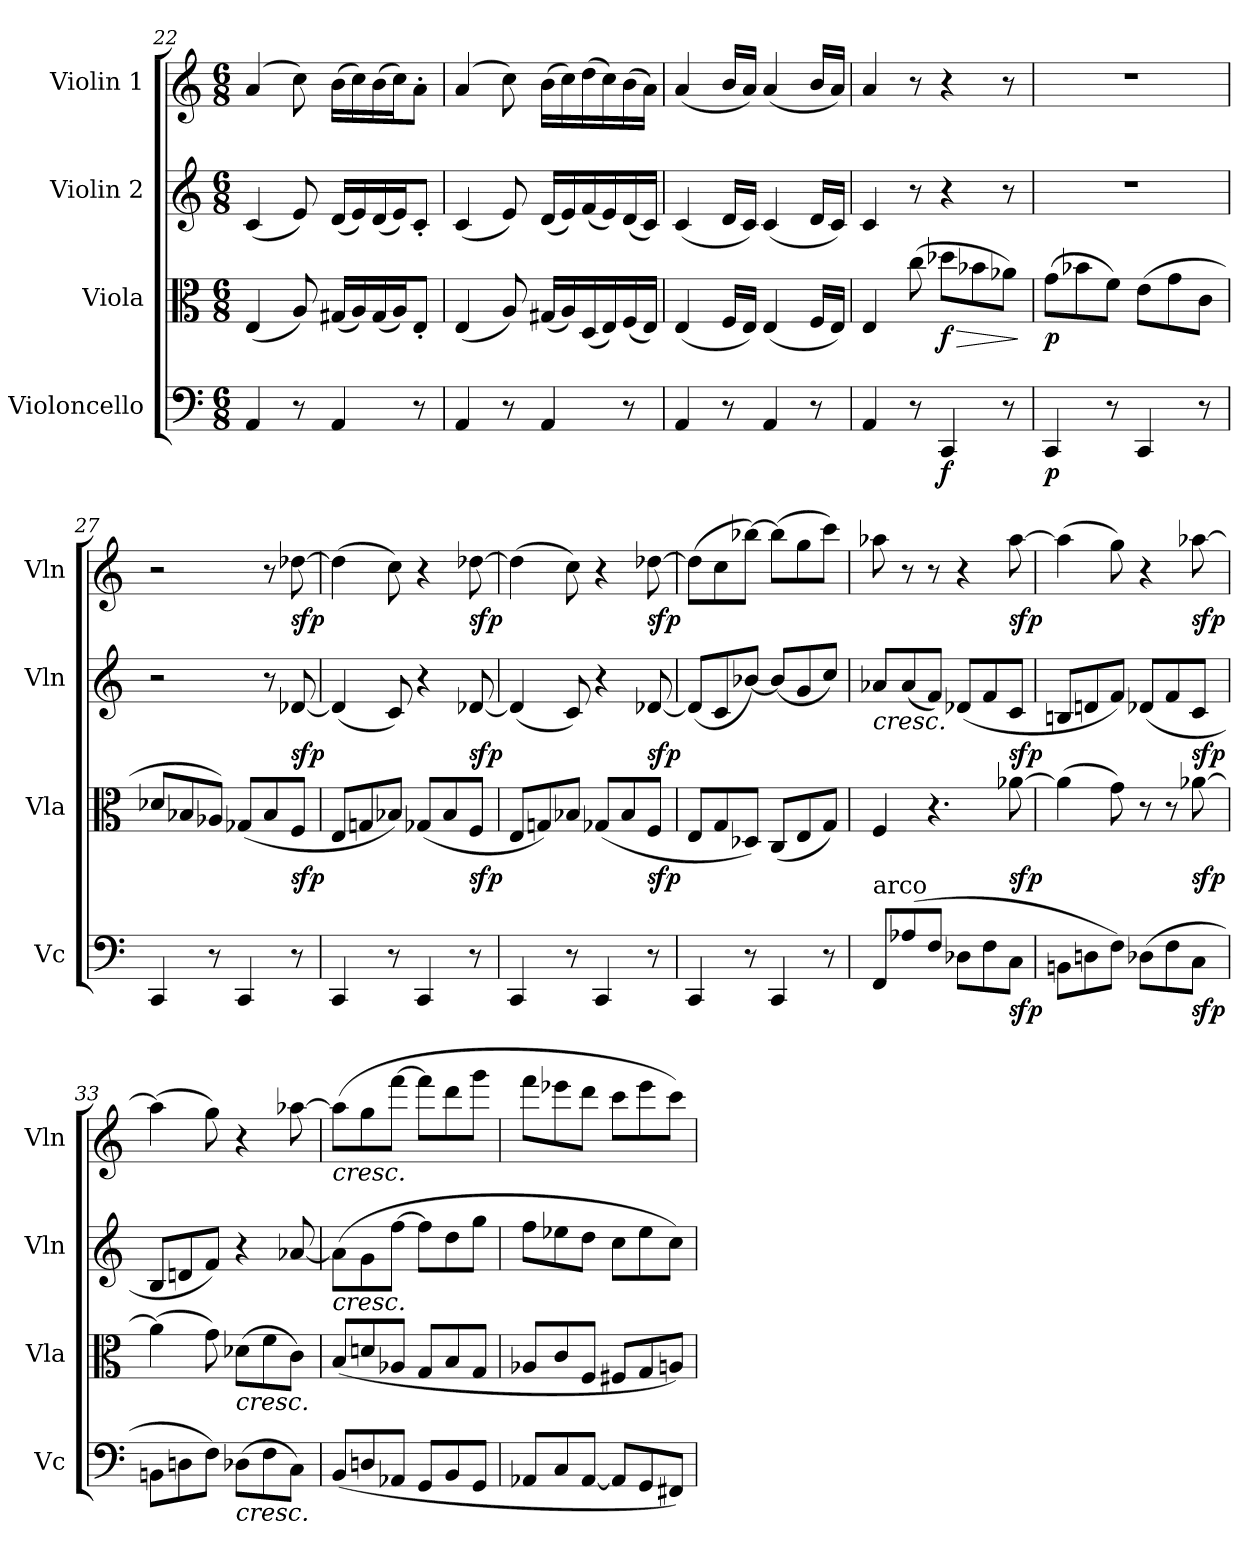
**kern	**dynam	**kern	**dynam	**kern	**dynam	**kern	**dynam
*part4	*part4	*part3	*part3	*part2	*part2	*part1	*part1
*staff4	*staff4	*staff3	*staff3	*staff2	*staff2	*staff1	*staff1
*I"Violoncello	*	*I"Viola	*	*I"Violin 2	*	*I"Violin 1	*
*I'Vc	*	*I'Vla	*	*I'Vln	*	*I'Vln	*
!!LO:PB:g=z
*clefF4	*	*clefC3	*	*clefG2	*	*clefG2	*
*k[]	*	*k[]	*	*k[]	*	*k[]	*
*M6/8	*	*M6/8	*	*M6/8	*	*M6/8	*
=22	=22	=22	=22	=22	=22	=22	=22
4AA/	.	(<4E/	.	(4c/	.	(4a/	.
8r	.	8A/)	.	8e/)	.	8cc\)	.
4AA/	.	(<16G#X/LL	.	(16d/LL	.	(16b\LL	.
.	.	16A/)	.	16e/)	.	16cc\)	.
.	.	(<16G#/	.	(16d/	.	(16b\	.
.	.	16A/J)	.	16e/J)	.	16cc\J)	.
8r	.	8E'/J	.	8c'/J	.	8a'\J	.
=23	=23	=23	=23	=23	=23	=23	=23
4AA/	.	(<4E/	.	(4c/	.	(4a/	.
8r	.	8A/)	.	8e/)	.	8cc\)	.
4AA/	.	(<16G#X/LL	.	(16d/LL	.	(16b\LL	.
.	.	16A/)	.	16e/)	.	16cc\)	.
.	.	(<16D/	.	(16f/	.	(16dd\	.
.	.	16E/)	.	16e/)	.	16cc\)	.
8r	.	(<16F/	.	(16d/	.	(16b\	.
.	.	16E/JJ)	.	16c/JJ)	.	16a\JJ)	.
=24	=24	=24	=24	=24	=24	=24	=24
4AA/	.	(<4E/	.	(4c/	.	(4a/	.
8r	.	16F/LL	.	16d/LL	.	16b/LL	.
.	.	16E/JJ)	.	16c/JJ)	.	16a/JJ)	.
4AA/	.	(<4E/	.	(4c/	.	(4a/	.
8r	.	16F/LL	.	16d/LL	.	16b/LL	.
.	.	16E/JJ)	.	16c/JJ)	.	16a/JJ)	.
=25	=25	=25	=25	=25	=25	=25	=25
4AA/	.	4E/	.	4c/	.	4a/	.
8r	.	(>8cc\	.	8r	.	8r	.
!	!LO:DY:b	!	!LO:HP:b	!	!	!	!
!	!	!	!LO:DY:n=1:b	!	!	!	!
4CC/	f	8dd-X\L	> f	4r	.	4r	.
.	.	8b-X\	.	.	.	.	.
8r	.	8a-X\J)	.	8r	.	8r	.
.	.	.	]	.	.	.	.
=26	=26	=26	=26	=26	=26	=26	=26
!	!LO:DY:b	!	!LO:DY:b	!	!	!	!
4CC/	p	(>8g\L	p	2.r	.	2.r	.
.	.	8b-X\	.	.	.	.	.
8r	.	8f\J)	.	.	.	.	.
4CC/	.	(>8e\L	.	.	.	.	.
.	.	8g\	.	.	.	.	.
8r	.	8c\J	.	.	.	.	.
=27	=27	=27	=27	=27	=27	=27	=27
4CC/	.	8d-X/L	.	2r	.	2r	.
.	.	8B-X/	.	.	.	.	.
8r	.	8A-X/J)	.	.	.	.	.
4CC/	.	(<8G-X/L	.	.	.	.	.
.	.	8B-/	.	8r	.	8r	.
!	!	!	!LO:DY:b	!	!LO:DY:b	!	!LO:DY:b
8r	.	8F/J	sfp	[<8d-X/	sfp	[>8dd-X\	sfp
=28	=28	=28	=28	=28	=28	=28	=28
4CC/	.	8E/L	.	(4d-/]	.	(4dd-\]	.
.	.	8Gn/	.	.	.	.	.
8r	.	8B-X/J)	.	8c/)	.	8cc\)	.
4CC/	.	(<8G-X/L	.	4r	.	4r	.
.	.	8B-/	.	.	.	.	.
!	!	!	!LO:DY:b	!	!LO:DY:b	!	!LO:DY:b
8r	.	8F/J	sfp	[<8d-X/	sfp	[>8dd-X\	sfp
!!LO:LB:g=z
=29	=29	=29	=29	=29	=29	=29	=29
4CC/	.	8E/L	.	(4d-/]	.	(4dd-\]	.
.	.	8Gn/)	.	.	.	.	.
8r	.	8B-X/J	.	8c/)	.	8cc\)	.
4CC/	.	(<8G-X/L	.	4r	.	4r	.
.	.	8B-/	.	.	.	.	.
!	!	!	!LO:DY:b	!	!LO:DY:b	!	!LO:DY:b
8r	.	8F/J	sfp	[<8d-X/	sfp	[>8dd-X\	sfp
!!LO:PB:g=z
=30	=30	=30	=30	=30	=30	=30	=30
4CC/	.	8E/L	.	(8d-/L]	.	(8dd-\L]	.
.	.	8G/	.	8c/	.	8cc\	.
8r	.	8D-X/J)	.	[<8b-X/J)	.	[8bb-X\J)	.
4CC/	.	(<8C/L	.	(8b-/L]	.	(8bb-\L]	.
.	.	8E/	.	8g/	.	8gg\	.
8r	.	8G/J)	.	8cc/J)	.	8ccc\J)	.
=31	=31	=31	=31	=31	=31	=31	=31
!	!	!	!	!LO:TX:b:i:t=cresc.	!	!	!
!LO:TX:a:t=arco	!	!	!	!	!	!	!
8FF/L	.	4F/	.	8a-X/L	.	8aa-X\	.
(8A-X/	.	.	.	(8a-/	.	8r	.
8F/J	.	4.r	.	8f/J)	.	8r	.
8D-X\L	.	.	.	(8d-X/L	.	4r	.
8F\	.	.	.	8f/	.	.	.
!	!LO:DY:b	!	!LO:DY:b	!	!LO:DY:b	!	!LO:DY:b
8C\J	sfp	[>8a-X\	sfp	8c/J	sfp	[>8aa-\	sfp
=32	=32	=32	=32	=32	=32	=32	=32
8BBn\L	.	(>4a-\]	.	8Bn/L	.	(4aa-\]	.
8Dn\	.	.	.	8dn/	.	.	.
8F\J)	.	8g\)	.	8f/J)	.	8gg\)	.
(8D-X\L	.	8r	.	(8d-X/L	.	4r	.
8F\	.	8r	.	8f/	.	.	.
!	!LO:DY:b	!	!LO:DY:b	!	!LO:DY:b	!	!LO:DY:b
8C\J	sfp	[>8a-X\	sfp	8c/J	sfp	[>8aa-X\	sfp
=33	=33	=33	=33	=33	=33	=33	=33
8BBn\L	.	(>4a-\]	.	8B/L	.	(4aa-\]	.
8Dn\	.	.	.	8dn/	.	.	.
8F\J)	.	8g\)	.	8f/J)	.	8gg\)	.
!	!	!LO:TX:b:i:t=cresc.	!	!	!	!	!
!LO:TX:b:i:t=cresc.	!	!	!	!	!	!	!
(8D-X\L	.	(8d-X\L	.	4r	.	4r	.
8F\	.	8f\	.	.	.	.	.
8C\J)	.	8c\J)	.	[8a-X/	.	[8aa-X\	.
=34	=34	=34	=34	=34	=34	=34	=34
!	!	!	!	!	!	!LO:TX:b:i:t=cresc.	!
!	!	!	!	!LO:TX:b:i:t=cresc.	!	!	!
(8BB/L	.	(8B/L	.	(8a-\L]	.	(8aa-\L]	.
8Dn/	.	8dn/	.	8g\	.	8gg\	.
8AA-X/J	.	8A-X/J	.	[8ff\J	.	[8fff\J	.
8GG/L	.	8G/L	.	8ff\L]	.	8fff\L]	.
8BB/	.	8B/	.	8dd\	.	8ddd\	.
8GG/J	.	8G/J	.	8gg\J	.	8ggg\J	.
=35	=35	=35	=35	=35	=35	=35	=35
8AA-X/L	.	8A-X/L	.	8ff\L	.	8fff\L	.
8C/	.	8c/	.	8ee-X\	.	8eee-X\	.
[8AA-/J	.	8F/J	.	8dd\J	.	8ddd\J	.
8AA-/L]	.	8F#X/L	.	8cc\L	.	8ccc\L	.
8GG/	.	8G/	.	8ee-\	.	8eee-\	.
8FF#X/J)	.	8An/J)	.	8cc\J)	.	8ccc\J)	.
=	=	=	=	=	=	=	=
*-	*-	*-	*-	*-	*-	*-	*-
